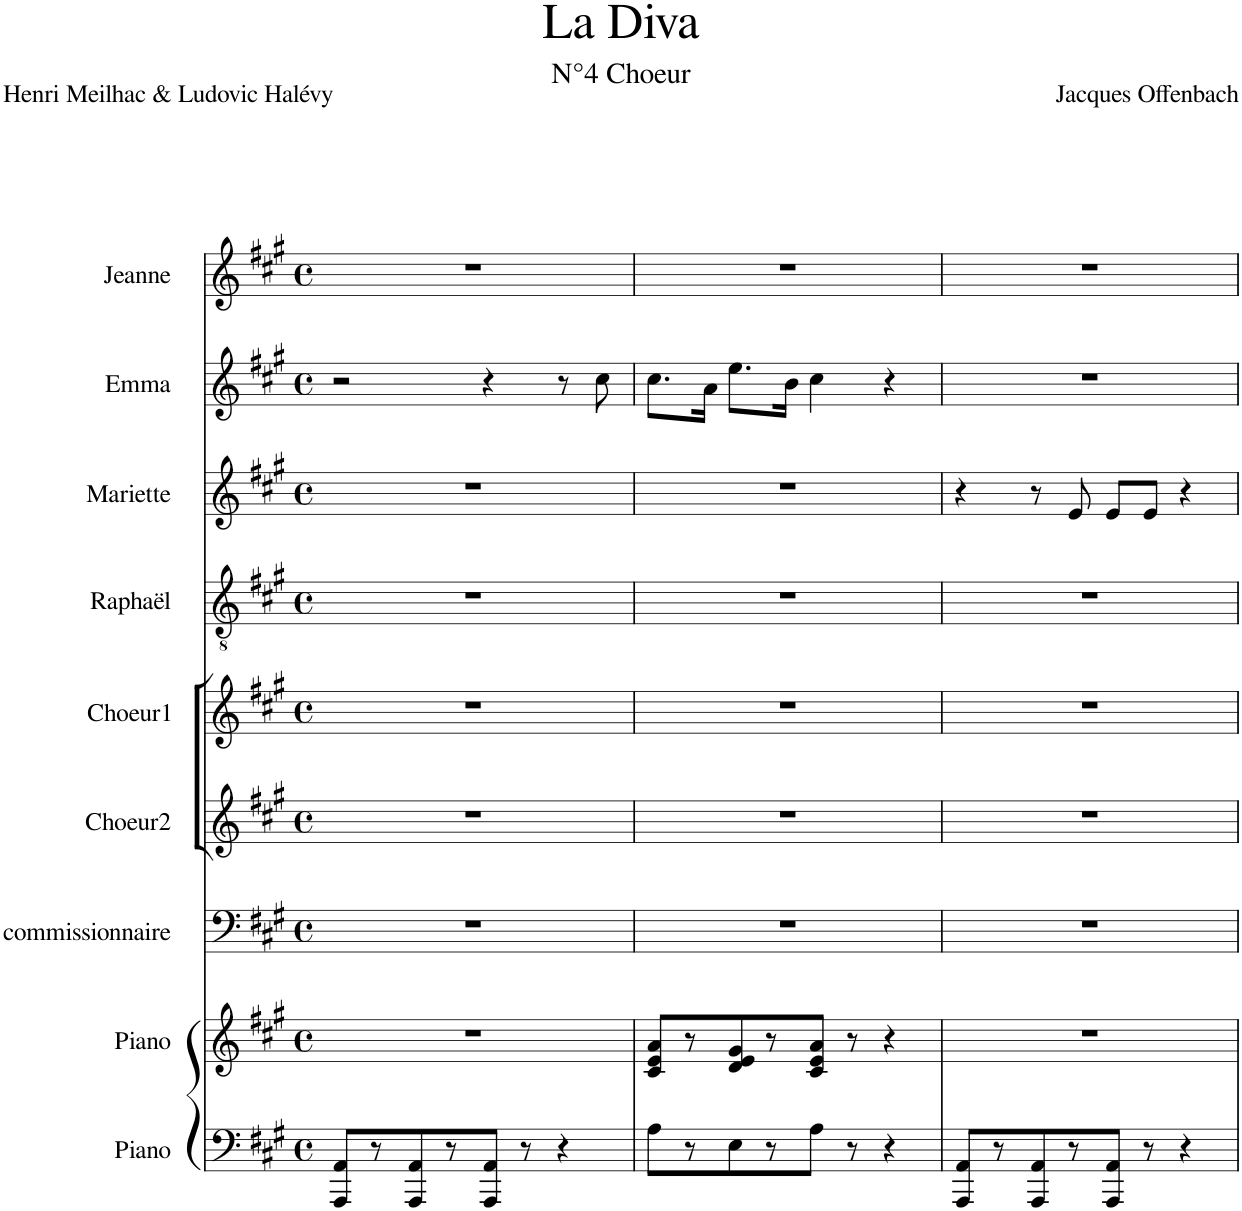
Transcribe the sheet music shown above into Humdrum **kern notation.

**kern	**kern	**kern	**kern	**kern	**kern	**kern	**kern	**kern
*part9	*part8	*part7	*part6	*part5	*part4	*part3	*part2	*part1
*staff9	*staff8	*staff7	*staff6	*staff5	*staff4	*staff3	*staff2	*staff1
*I"Piano	*I"Piano	*I"commissionnaire	*I"Choeur2	*I"Choeur1	*I"Raphaël	*I"Mariette	*I"Emma	*I"Jeanne
*I'Pia.	*I'Pia.	*I'C.	*I'C2.	*I'C1.	*I'R.	*I'M.	*I'E.	*I'J.
*clefF4	*clefG2	*clefF4	*clefG2	*clefG2	*clefGv2	*clefG2	*clefG2	*clefG2
*	*	*Trd12c21	*	*	*Trd1c2	*Trd4c7	*Trd1c2	*
*k[f#c#g#]	*k[f#c#g#]	*k[f#c#g#]	*k[f#c#g#]	*k[f#c#g#]	*k[f#c#g#]	*k[f#c#g#]	*k[f#c#g#]	*k[f#c#g#]
*M4/4	*M4/4	*M4/4	*M4/4	*M4/4	*M4/4	*M4/4	*M4/4	*M4/4
*met(c)	*met(c)	*met(c)	*met(c)	*met(c)	*met(c)	*met(c)	*met(c)	*met(c)
=1	=1	=1	=1	=1	=1	=1	=1	=1
8AAA/ 8AA/L	1r	1r	1r	1r	1r	1r	2r	1r
8r	.	.	.	.	.	.	.	.
8AAA/ 8AA/	.	.	.	.	.	.	.	.
8r	.	.	.	.	.	.	.	.
8AAA/ 8AA/J	.	.	.	.	.	.	4r	.
8r	.	.	.	.	.	.	.	.
4r	.	.	.	.	.	.	8r	.
.	.	.	.	.	.	.	8cc#\	.
=2	=2	=2	=2	=2	=2	=2	=2	=2
8A\L	8c#/ 8e/ 8a/L	1r	1r	1r	1r	1r	8.cc#\L	1r
8r	8r	.	.	.	.	.	.	.
.	.	.	.	.	.	.	16a\Jk	.
8E\	8d/ 8e/ 8g#/	.	.	.	.	.	8.ee\L	.
8r	8r	.	.	.	.	.	.	.
.	.	.	.	.	.	.	16b\Jk	.
8A\J	8c#/ 8e/ 8a/J	.	.	.	.	.	4cc#\	.
8r	8r	.	.	.	.	.	.	.
4r	4r	.	.	.	.	.	4r	.
=3	=3	=3	=3	=3	=3	=3	=3	=3
8AAA/ 8AA/L	1r	1r	1r	1r	1r	4r	1r	1r
8r	.	.	.	.	.	.	.	.
8AAA/ 8AA/	.	.	.	.	.	8r	.	.
8r	.	.	.	.	.	8e/	.	.
8AAA/ 8AA/J	.	.	.	.	.	8e/L	.	.
8r	.	.	.	.	.	8e/J	.	.
4r	.	.	.	.	.	4r	.	.
=	=	=	=	=	=	=	=	=
*-	*-	*-	*-	*-	*-	*-	*-	*-
